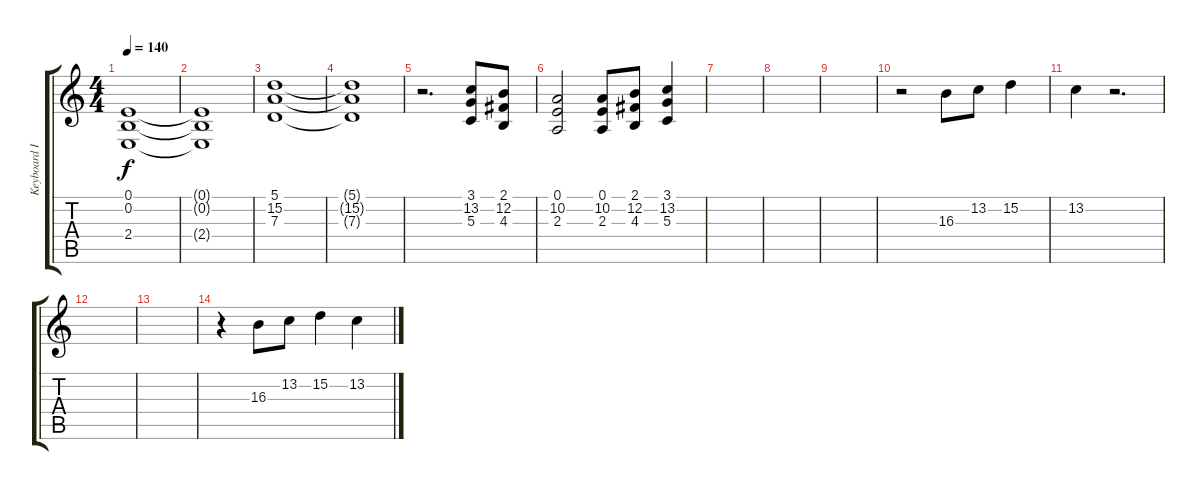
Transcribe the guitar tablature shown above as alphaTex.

\track ("Keyboard I" "Keyboard I") {instrument stringensemble1}
\staff {score tabs}
\tuning (E4 B3 G3 D3 A2 E2) {hide}
\ts (4 4)
\tempo 140
\clef g2
\ks c
(0.1 0.2 2.4).1{dy f} |
(0.1{t} 0.2{t} 2.4{t}).1 |
(5.1 15.2 7.3).1 |
(5.1{t} 15.2{t} 7.3{t}).1 |
r.2{d} (3.1 13.2 5.3).8 (2.1 12.2 4.3).8 |
(0.1 10.2 2.3).2 (0.1 10.2 2.3).8 (2.1 12.2 4.3).8 (3.1 13.2 5.3).4 |
|
|
|
r.2 16.3.8 13.2.8 15.2.4 |
13.2.4 r.2{d} |
|
|
r.4 16.3.8 13.2.8 15.2.4 13.2.4
